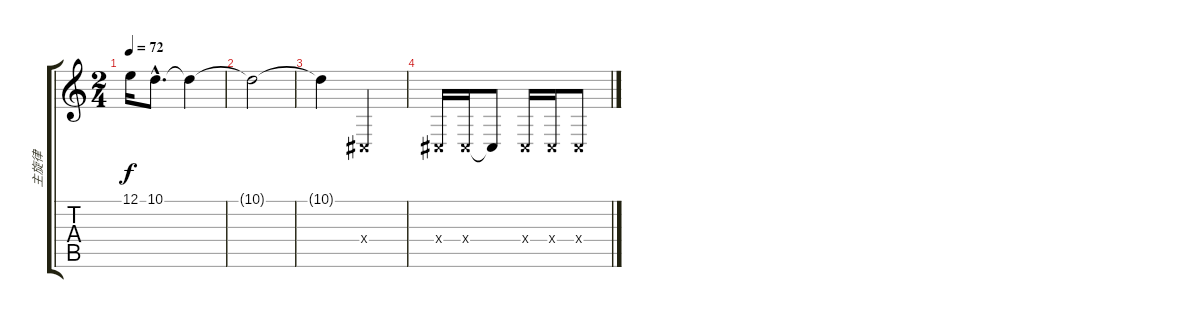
\track ("主旋律" "主旋律") {instrument harmonica}
\staff {score tabs}
\tuning (E4 B3 G3 D3 A2 E2) {hide}
\ts (2 4)
\tempo 72
\clef g2
\ks c
12.1.16{dy f} 10.1{hac}.8{d} 10.1{t}.4 |
10.1{t}.2 |
10.1{t}.4 -1.4{x}.4 |
-1.4{x}.16 -1.4{x}.16 -1.4{t}.8 -1.4{x}.16 -1.4{x}.16 -1.4{x}.8
